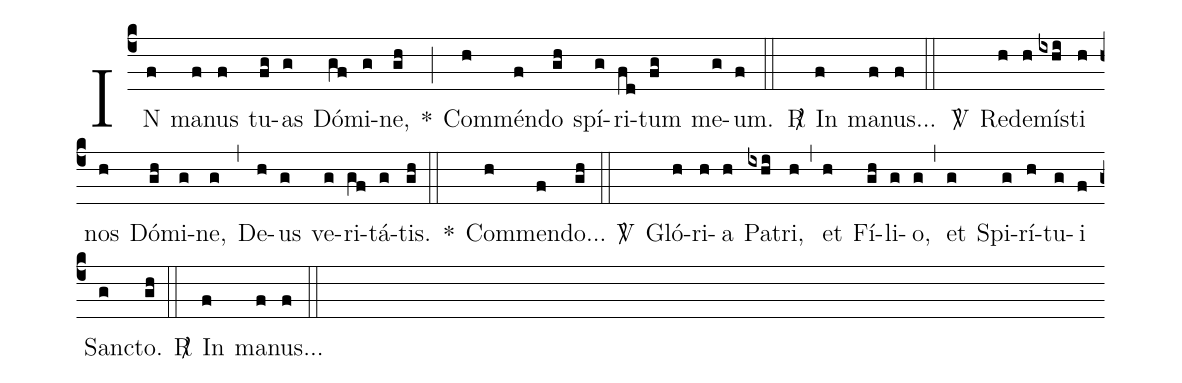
%%
(c4)IN(f) ma(f)nus(f) tu(fg)as(g) Dó(gf)mi(g)ne,(gh) *(;) Com(h)mén(f)do(gh) spí(g)ri(fd)tum(fg) me(g)um.(f) (::)
<v>\Rbar</v>()  In(f) ma(f)nus...(f) (::) <v>\Vbar</v>() Red(h)e(h)mí(ixhi)sti(h) nos(h) Dó(gh)mi(g)ne,(g) (,) De(h)us(g) ve(g)ri(gf)tá(g)tis.(gh) (::)
*() Com(h)men(f)do...(gh) (::)

<v>\Vbar</v>() Gló(h)ri(h)a(h) Pa(ixhi)tri,(h) (,) et(h) Fí(gh)li(g)o,(g) (,) et(g) Spi(g)rí(h)tu(g)i(f) San(g)cto.(gh) (::)
<v>\Rbar</v>()  In(f) ma(f)nus...(f) (::)
